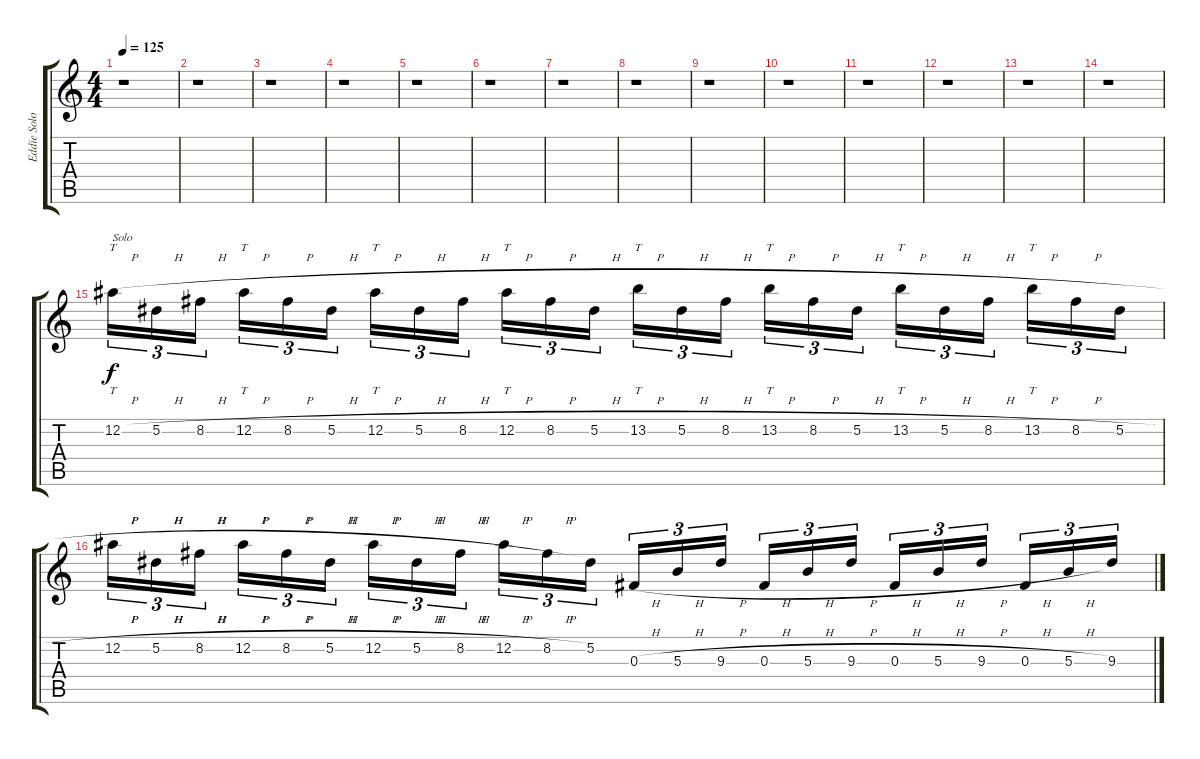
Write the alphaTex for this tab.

\track ("Eddie Solo" "Eddie Solo") {instrument distortionguitar}
\staff {score tabs}
\tuning (Eb4 Bb3 Gb3 Db3 Ab2 Eb2) {hide}
\ts (4 4)
\tempo 125
\clef g2
\ks c
r.1{dy f} |
r.1 |
r.1 |
r.1 |
r.1 |
r.1 |
r.1 |
r.1 |
r.1 |
r.1 |
r.1 |
r.1 |
r.1 |
r.1 |
12.2{h}.16{tt tu (3 2) txt "Solo"} 5.2{h}.16{tu (3 2)} 8.2{h}.16{tu (3 2)} 12.2{h}.16{tt tu (3 2)} 8.2{h}.16{tu (3 2)} 5.2{h}.16{tu (3 2)} 12.2{h}.16{tt tu (3 2)} 5.2{h}.16{tu (3 2)} 8.2{h}.16{tu (3 2)} 12.2{h}.16{tt tu (3 2)} 8.2{h}.16{tu (3 2)} 5.2{h}.16{tu (3 2)} 13.2{h}.16{tt tu (3 2)} 5.2{h}.16{tu (3 2)} 8.2{h}.16{tu (3 2)} 13.2{h}.16{tt tu (3 2)} 8.2{h}.16{tu (3 2)} 5.2{h}.16{tu (3 2)} 13.2{h}.16{tt tu (3 2)} 5.2{h}.16{tu (3 2)} 8.2{h}.16{tu (3 2)} 13.2{h}.16{tt tu (3 2)} 8.2{h}.16{tu (3 2)} 5.2{h}.16{tu (3 2)} |
12.2{h}.16{tu (3 2)} 5.2{h}.16{tu (3 2)} 8.2{h}.16{tu (3 2)} 12.2{h}.16{tu (3 2)} 8.2{h}.16{tu (3 2)} 5.2{h}.16{tu (3 2)} 12.2{h}.16{tu (3 2)} 5.2{h}.16{tu (3 2)} 8.2{h}.16{tu (3 2)} 12.2{h}.16{tu (3 2)} 8.2{h}.16{tu (3 2)} 5.2.16{tu (3 2)} 0.3{h}.16{tu (3 2)} 5.3{h}.16{tu (3 2)} 9.3{h}.16{tu (3 2)} 0.3{h}.16{tu (3 2)} 5.3{h}.16{tu (3 2)} 9.3{h}.16{tu (3 2)} 0.3{h}.16{tu (3 2)} 5.3{h}.16{tu (3 2)} 9.3{h}.16{tu (3 2)} 0.3{h}.16{tu (3 2)} 5.3{h}.16{tu (3 2)} 9.3.16{tu (3 2)}
